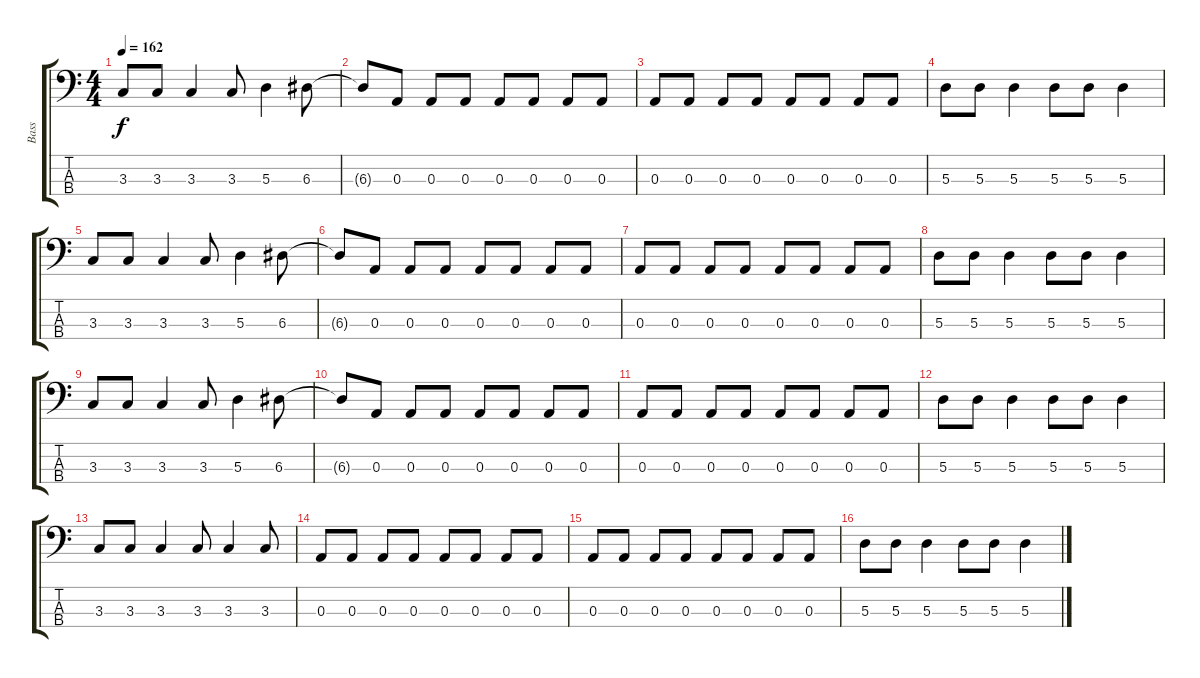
\track ("Bass" "Bass") {instrument electricbasspick}
\staff {score tabs}
\tuning (G2 D2 A1 E1) {hide}
\ts (4 4)
\tempo 162
\clef f4
\ks c
3.3.8{dy f} 3.3.8 3.3.4 3.3.8 5.3.4 6.3.8 |
6.3{t}.8 0.3.8 0.3.8 0.3.8 0.3.8 0.3.8 0.3.8 0.3.8 |
0.3.8 0.3.8 0.3.8 0.3.8 0.3.8 0.3.8 0.3.8 0.3.8 |
5.3.8 5.3.8 5.3.4 5.3.8 5.3.8 5.3.4 |
3.3.8 3.3.8 3.3.4 3.3.8 5.3.4 6.3.8 |
6.3{t}.8 0.3.8 0.3.8 0.3.8 0.3.8 0.3.8 0.3.8 0.3.8 |
0.3.8 0.3.8 0.3.8 0.3.8 0.3.8 0.3.8 0.3.8 0.3.8 |
5.3.8 5.3.8 5.3.4 5.3.8 5.3.8 5.3.4 |
3.3.8 3.3.8 3.3.4 3.3.8 5.3.4 6.3.8 |
6.3{t}.8 0.3.8 0.3.8 0.3.8 0.3.8 0.3.8 0.3.8 0.3.8 |
0.3.8 0.3.8 0.3.8 0.3.8 0.3.8 0.3.8 0.3.8 0.3.8 |
5.3.8 5.3.8 5.3.4 5.3.8 5.3.8 5.3.4 |
3.3.8 3.3.8 3.3.4 3.3.8 3.3.4 3.3.8 |
0.3.8 0.3.8 0.3.8 0.3.8 0.3.8 0.3.8 0.3.8 0.3.8 |
0.3.8 0.3.8 0.3.8 0.3.8 0.3.8 0.3.8 0.3.8 0.3.8 |
5.3.8 5.3.8 5.3.4 5.3.8 5.3.8 5.3.4
